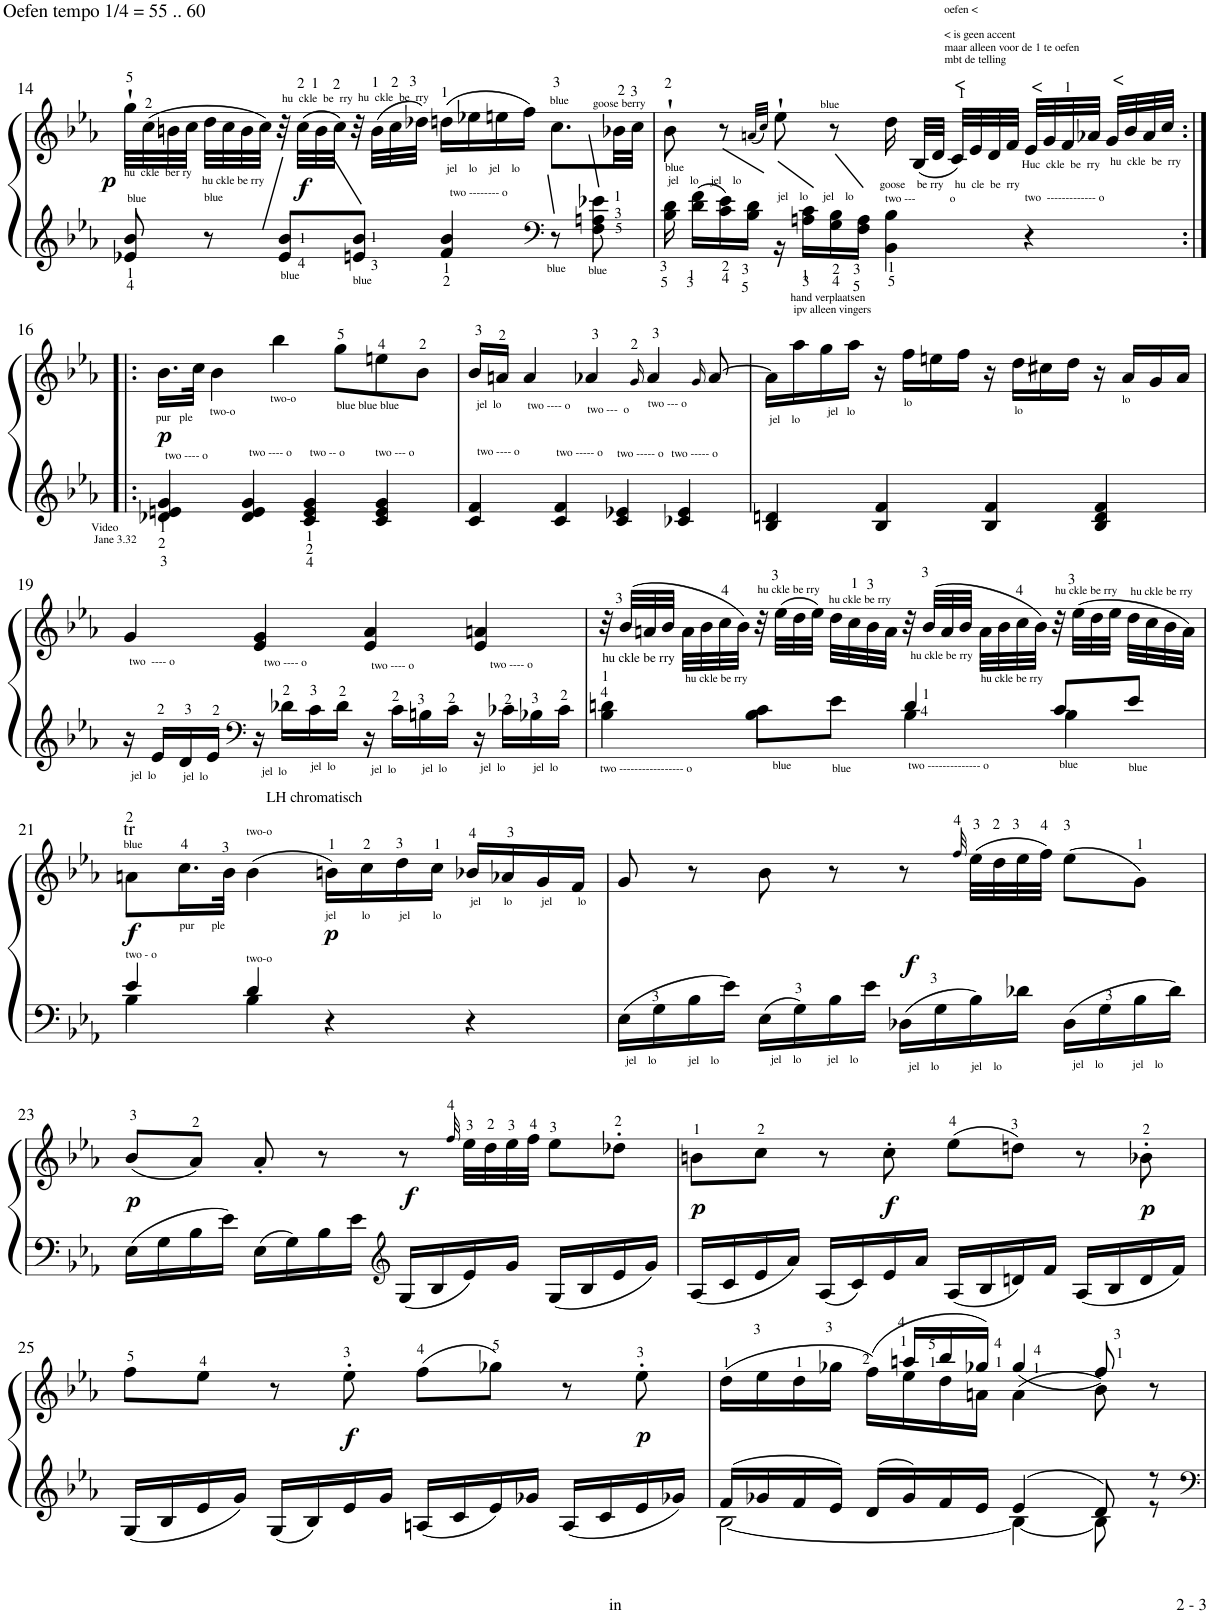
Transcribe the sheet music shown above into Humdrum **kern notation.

**kern	**kern	**dynam
*part1	*part1	*part1
*staff2	*staff1	*staff1/2
*I"Piano	*	*
*I'Pno.	*	*
!!LO:PB:g=z
*clefG2	*clefG2	*
*k[b-e-a-]	*k[b-e-a-]	*
*M4/4	*M4/4	*
*met(c)	*met(c)	*
=14	=14	=14
!	!LO:TX:a:t=Oefen tempo 1/4 = 55 .. 60	!
!LO:TX:a:t=blue	!	!
!LO:TX:a:t=hu  ckle  ber ry	!	!
!	!	!LO:DY:b
8e-X/ 8b-/	32gg`\LLL	p
.	(>32cc\	.
.	32bn\	.
.	32cc\JJJ	.
!	!LO:TX:b:t=hu ckle be rry	!
!LO:TX:a:t=blue	!	!
8r	32dd\LLL	.
.	32cc\	.
.	32b\	.
.	32cc\JJJ)	.
!LO:TX:b:t=blue	!	!
8e-/ 8b-/L	32r	.
!	!LO:TX:a:t=hu  ckle  be  rry	!
!	!	!LO:DY:b
.	(>32cc\LLL	f
.	32b\	.
.	32cc\JJJ)	.
!	!LO:TX:a:t=hu  ckle  be  rry	!
!LO:TX:b:t=blue	!	!
8en/ 8b-/J	32r	.
.	(32b\LLL	.
.	32cc\	.
.	32dd-X\JJJ)	.
!	!LO:TX:b:t=jel    lo    jel    lo	!
!LO:TX:a:t=two -------- o	!	!
4f/ 4b-/	(16ddn\LL	.
.	16ee-X\	.
.	16een\	.
.	16ff\JJ)	.
*clefF4	*	*
!	!LO:TX:a:t=blue	!
!LO:TX:b:t=blue	!	!
!LO:TX:a:t=goose berry	!	!
8r	8.cc\L	.
!LO:TX:b:t=blue	!	!
8F\ 8An\ 8e-X\	.	.
.	32b-X\LL	.
.	32cc\JJJ	.
=15	=15	=15
*^	*	*
!	!	!LO:TX:b:t=blue	!
!LO:TX:a:t=jel    lo    jel    lo	!	!	!
16ryy	16B-\ 16d\	8b-`\	.
16d\ 16f\LL	8.ryy	.	.
16c\ 16e-\	.	8r	.
16B-\ 16d\JJ	.	.	.
.	.	(<32qan/LLL	.
.	.	32qcc/JJJ)	.
!LO:TX:a:t=jel    lo     jel    lo	!	!	!
16ryy	16r	8ee-`\	.
!LO:TX:b:t=hand verplaatsen	!	!	!
!LO:TX:b:t=ipv alleen vingers	!	!	!
16An\ 16c\LL	2ryy	.	.
!	!	!LO:TX:a:t=blue	!
16G\ 16B-\	.	8r	.
16F\ 16A\JJ	.	.	.
!	!	!LO:TX:b:t=goose    be rry    hu  cle  be  rry	!
!LO:TX:a:t=two ---            o	!	!	!
4BB-\ 4B-\	.	16dd\	.
!	!	!LO:TX:a:t=oefen <	!
!	!	!LO:TX:a:t=< is geen accent	!
!	!	!LO:TX:a:t=maar alleen voor de 1 te oefen	!
!	!	!LO:TX:a:t=mbt de telling	!
.	.	(<32B-/LLL	.
.	.	32d/JJJ	.
!	!	!LO:TX:a:t=<	!
.	.	32c/LLL)	.
.	.	32e-/	.
.	.	32d/	.
.	.	32f/JJJ	.
!	!	!LO:TX:b:t=Huc  ckle  be  rry	!
!	!	!LO:TX:a:t=<	!
!LO:TX:a:t=two  ------------- o	!	!	!
4r	.	32e-/LLL	.
.	.	32g/	.
.	8.ryy	32f/	.
.	.	32a-X/JJJ	.
!	!	!LO:TX:b:t=hu  ckle  be  rry	!
!	!	!LO:TX:a:t=<	!
.	.	32g/LLL	.
.	.	32b-/	.
.	.	32a-/	.
.	.	32cc/JJJ	.
*v	*v	*	*
!!LO:LB:g=z
=16:|!|:	=16:|!|:	=16:|!|:
!	!LO:TX:b:t=pur   ple	!
!LO:TX:a:t=two ---- o	!	!
!LO:TX:b:t=Video	!	!
!LO:TX:b:t=Jane 3.32	!	!
!	!	!LO:DY:b
4d-X/ 4en/ 4g/	16.b-\LL	p
.	32cc\JJk	.
!	!LO:TX:b:t=two-o	!
.	4b-\	.
!LO:TX:a:t=two ---- o	!	!
4d-/ 4e/ 4g/	.	.
!	!LO:TX:b:t=two-o	!
.	4bb-\	.
!LO:TX:a:t=two -- o	!	!
4c/ 4e/ 4g/	.	.
!	!LO:TX:b:t=blue blue blue	!
.	8gg\L	.
!LO:TX:a:t=two --- o	!	!
4c/ 4e/ 4g/	8een\	.
.	8b-\J	.
=17	=17	=17
!	!LO:TX:b:t=jel  lo	!
!LO:TX:a:t=two ---- o	!	!
4c/ 4f/	16b-/LL	.
.	16an/JJ	.
!	!LO:TX:b:t=two ---- o	!
.	4a/	.
!LO:TX:a:t=two ----- o	!	!
4c/ 4f/	.	.
!	!LO:TX:b:t=two ---  o	!
.	4a-X/	.
!LO:TX:a:t=two ----- o	!	!
4c/ 4e-X/	.	.
.	16qg/	.
!	!LO:TX:b:t=two --- o	!
.	4a-/	.
!LO:TX:a:t=two ----- o	!	!
4c-X/ 4e-/	.	.
.	16qg/	.
.	[8a-/	.
=18	=18	=18
!	!LO:TX:b:t=jel    lo	!
4B-/ 4dn/	16a-\LL]	.
.	16aa-\	.
!	!LO:TX:b:t=jel   lo	!
.	16gg\	.
.	16aa-\JJ	.
4B-/ 4f/	16r	.
!	!LO:TX:b:t=lo	!
.	16ff\LL	.
.	16een\	.
.	16ff\JJ	.
4B-/ 4f/	16r	.
!	!LO:TX:b:t=lo	!
.	16dd\LL	.
.	16cc#X\	.
.	16dd\JJ	.
4B-/ 4d/ 4f/	16r	.
!	!LO:TX:b:t=lo	!
.	16a-/LL	.
.	16g/	.
.	16a-/JJ	.
!!LO:LB:g=z
=19	=19	=19
!	!LO:TX:b:t=two  ---- o	!
!LO:TX:b:t=jel  lo	!	!
16r	4g/	.
16e-/LL	.	.
!LO:TX:b:t=jel  lo	!	!
16d/	.	.
16e-/JJ	.	.
*clefF4	*	*
!	!LO:TX:b:t=two ---- o	!
!LO:TX:b:t=jel  lo	!	!
16r	4e-/ 4g/	.
!LO:TX:b:t=LH chromatisch	!	!
16d-X\LL	.	.
!LO:TX:b:t=jel  lo	!	!
16c\	.	.
16d-\JJ	.	.
!	!LO:TX:b:t=two ---- o	!
!LO:TX:b:t=jel  lo	!	!
16r	4e-/ 4a-/	.
16c\LL	.	.
!LO:TX:b:t=jel  lo	!	!
16Bn\	.	.
16c\JJ	.	.
!	!LO:TX:b:t=two ---- o	!
!LO:TX:b:t=jel  lo	!	!
16r	4e-/ 4an/	.
16c-X\LL	.	.
!LO:TX:b:t=jel  lo	!	!
16B-X\	.	.
16c-\JJ	.	.
=20	=20	=20
*^	*	*
!	!	!LO:TX:b:t=hu ckle be rry	!
!LO:TX:b:t=blue	!	!	!
!LO:TX:b:t=two ----------------- o	!	!	!
4B-\ 4dn\	4ryy	32r	.
.	.	(32b-/LLL	.
.	.	32an/	.
.	.	32b-/JJJ	.
!	!	!LO:TX:b:t=hu ckle be rry	!
.	.	32a\LLL	.
.	.	32b-\	.
.	.	32cc\	.
.	.	32b-\JJJ)	.
!	!	!LO:TX:a:t=hu ckle be rry	!
4B-\	8c\L	32r	.
.	.	(32ee-\LLL	.
.	.	32dd\	.
.	.	32ee-\JJJ)	.
!	!	!LO:TX:a:t=hu ckle be rry	!
!	!LO:TX:b:t=blue	!	!
.	8e-\J	32dd\LLL	.
.	.	32cc\	.
.	.	32b-\	.
.	.	32a\JJJ	.
!	!	!LO:TX:b:t=hu ckle be rry	!
!LO:TX:b:t=two -------------- o	!	!	!
4B-\	4d/	32r	.
.	.	(32b-/LLL	.
.	.	32a/	.
.	.	32b-/JJJ	.
!	!	!LO:TX:b:t=hu ckle be rry	!
.	.	32a\LLL	.
.	.	32b-\	.
.	.	32cc\	.
.	.	32b-\JJJ)	.
!	!	!LO:TX:a:t=hu ckle be rry	!
!LO:TX:b:t=blue	!	!	!
4B-\	8c/L	32r	.
.	.	(32ee-\LLL	.
.	.	32dd\	.
.	.	32ee-\JJJ	.
!	!	!LO:TX:a:t=hu ckle be rry	!
!	!LO:TX:b:t=blue	!	!
.	8e-/J	32dd\LLL	.
.	.	32cc\	.
.	.	32b-\	.
.	.	32a\JJJ)	.
!!LO:LB:g=z
=21	=21	=21	=21
!	!	!LO:TX:a:t=tr	!
!	!	!LO:TX:a:t=blue	!
!LO:TX:a:t=two - o	!	!	!
!	!	!	!LO:DY:b
4B-\	4e-/	8an\L	f
!	!	!LO:TX:b:t=pur      ple	!
.	.	16.cc\L	.
.	.	32b-\JJk	.
!	!	!LO:TX:a:t=two-o	!
!LO:TX:a:t=two-o	!	!	!
4B-\	4d/	(4b-\	.
!	!	!LO:TX:b:t=jel         lo          jel        lo	!
!	!	!	!LO:DY:b
4r	2ryy	16bn\LL)	p
.	.	16cc\	.
.	.	16dd\	.
.	.	16cc\JJ	.
!	!	!LO:TX:b:t=jel        lo          jel         lo	!
4r	.	16b-X/LL	.
.	.	16a-X/	.
.	.	16g/	.
.	.	16f/JJ	.
*v	*v	*	*
=22	=22	=22
!LO:TX:b:t=jel    lo           jel    lo	!	!
16E-\LL	8g/	.
16G\	.	.
16B-\	8r	.
16e-\JJ	.	.
!LO:TX:b:t=jel    lo         jel    lo	!	!
16E-\LL	8b-\	.
16G\	.	.
16B-\	8r	.
16e-\JJ	.	.
!LO:TX:b:t=jel    lo           jel    lo	!	!
!	!	!LO:DY:a=2
16D-X\LL	8r	f
16G\	.	.
.	32qff/	.
16B-\	(32ee-\LLL	.
.	32dd\	.
16d-X\JJ	32ee-\	.
.	32ff\JJJ)	.
!LO:TX:b:t=jel    lo          jel    lo	!	!
16D-\LL	(8ee-\L	.
16G\	.	.
16B-\	8g\J)	.
16d-\JJ	.	.
!!LO:LB:g=z
=23	=23	=23
!	!	!LO:DY:b
16E-\LL	(8b-/L	p
16G\	.	.
16B-\	8a-/J)	.
16e-\JJ	.	.
16E-\LL	8a-'/	.
16G\	.	.
16B-\	8r	.
16e-\JJ	.	.
*clefG2	*	*
!	!	!LO:DY:a=2
16G/LL	8r	f
16B-/	.	.
.	32qff/	.
16e-/	32ee-\LLL	.
.	32dd\	.
16g/JJ	32ee-\	.
.	32ff\JJJ	.
16G/LL	8ee-\L	.
16B-/	.	.
16e-/	8dd-X'\J	.
16g/JJ	.	.
=24	=24	=24
!	!	!LO:DY:b
16A-/LL	8bn\L	p
16c/	.	.
16e-/	8cc\J	.
16a-/JJ	.	.
16A-/LL	8r	.
16c/	.	.
!	!	!LO:DY:b
16e-/	8cc'\	f
16a-/JJ	.	.
16A-/LL	(8ee-\L	.
16B-/	.	.
16dn/	8ddn\J)	.
16f/JJ	.	.
16A-/LL	8r	.
16B-/	.	.
!	!	!LO:DY:b
16d/	8b-X'\	p
16f/JJ	.	.
!!LO:LB:g=z
=25	=25	=25
16G/LL	8ff\L	.
16B-/	.	.
16e-/	8ee-\J	.
16g/JJ	.	.
16G/LL	8r	.
16B-/	.	.
!	!	!LO:DY:b
16e-/	8ee-'\	f
16g/JJ	.	.
16An/LL	(8ff\L	.
16c/	.	.
16e-/	8gg-X\J)	.
16g-X/JJ	.	.
16A/LL	8r	.
16c/	.	.
!	!	!LO:DY:b
16e-/	8ee-'\	p
16g-X/JJ	.	.
=26	=26	=26
*^	*^	*
16f/LL	[2B-\	(16dd\LL	16ryy	.
*	*	*v	*v	*
16g-X/	.	16ee-\	.
16f/	.	16dd\	.
16e-/JJ	.	16gg-X\JJ	.
16d/LL	.	(>16ff\LL)	.
*	*	*^	*
16g-/	.	16ee-\	16aan/LL	.
16f/	.	16dd\	16bb-/	.
16e-/JJ	.	16an\JJ	16gg-X/JJ)	.
4e-/	4B-\_	(4a\	(4gg-/	.
8d/	8B-\]	8b-\)	8ff/)	.
8r	8r	8r	8ryy	.
*v	*v	*	*	*
*	*v	*v	*
=	=	=
*-	*-	*-
